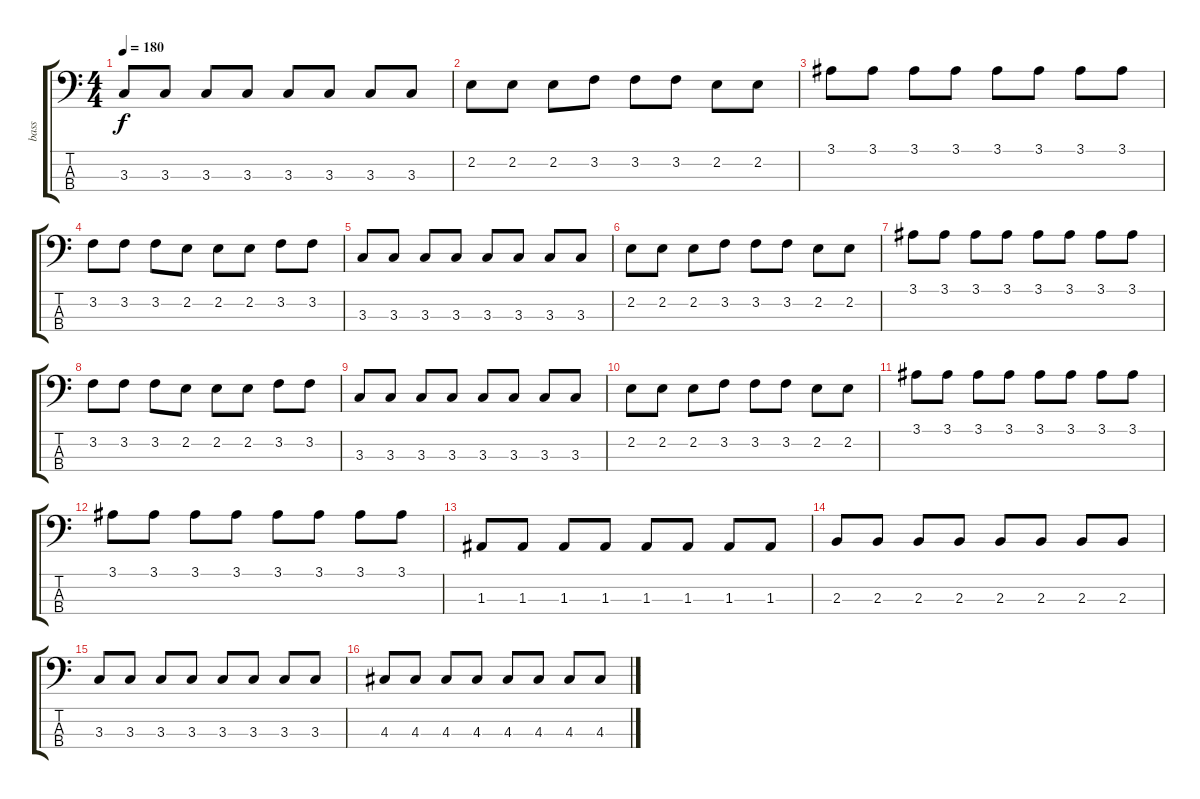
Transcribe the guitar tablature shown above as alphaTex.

\track ("bass" "bass") {instrument electricbassfinger}
\staff {score tabs}
\tuning (G2 D2 A1 D1) {hide}
\ts (4 4)
\tempo 180
\clef f4
\ks c
3.3.8{dy f} 3.3.8 3.3.8 3.3.8 3.3.8 3.3.8 3.3.8 3.3.8 |
2.2.8 2.2.8 2.2.8 3.2.8 3.2.8 3.2.8 2.2.8 2.2.8 |
3.1.8 3.1.8 3.1.8 3.1.8 3.1.8 3.1.8 3.1.8 3.1.8 |
3.2.8 3.2.8 3.2.8 2.2.8 2.2.8 2.2.8 3.2.8 3.2.8 |
3.3.8 3.3.8 3.3.8 3.3.8 3.3.8 3.3.8 3.3.8 3.3.8 |
2.2.8 2.2.8 2.2.8 3.2.8 3.2.8 3.2.8 2.2.8 2.2.8 |
3.1.8 3.1.8 3.1.8 3.1.8 3.1.8 3.1.8 3.1.8 3.1.8 |
3.2.8 3.2.8 3.2.8 2.2.8 2.2.8 2.2.8 3.2.8 3.2.8 |
3.3.8 3.3.8 3.3.8 3.3.8 3.3.8 3.3.8 3.3.8 3.3.8 |
2.2.8 2.2.8 2.2.8 3.2.8 3.2.8 3.2.8 2.2.8 2.2.8 |
3.1.8 3.1.8 3.1.8 3.1.8 3.1.8 3.1.8 3.1.8 3.1.8 |
3.1.8 3.1.8 3.1.8 3.1.8 3.1.8 3.1.8 3.1.8 3.1.8 |
1.3.8 1.3.8 1.3.8 1.3.8 1.3.8 1.3.8 1.3.8 1.3.8 |
2.3.8 2.3.8 2.3.8 2.3.8 2.3.8 2.3.8 2.3.8 2.3.8 |
3.3.8 3.3.8 3.3.8 3.3.8 3.3.8 3.3.8 3.3.8 3.3.8 |
4.3.8 4.3.8 4.3.8 4.3.8 4.3.8 4.3.8 4.3.8 4.3.8
